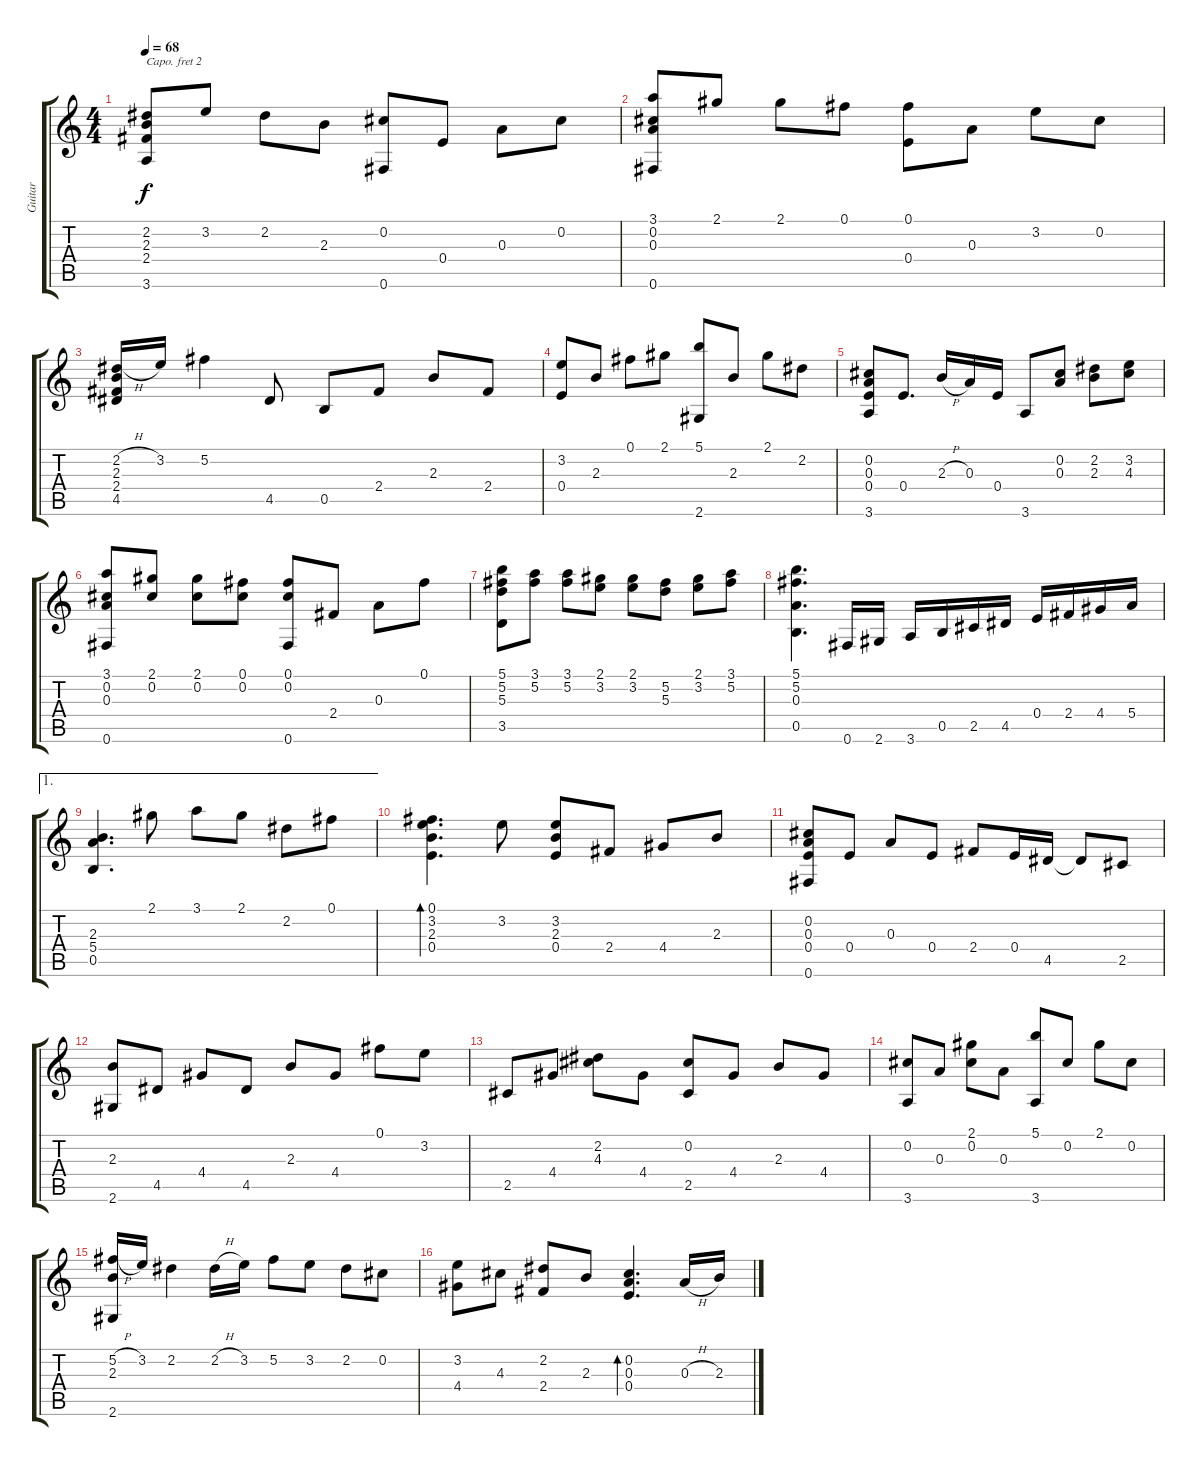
\track ("Guitar" "Guitar") {instrument acousticguitarnylon}
\staff {score tabs}
\capo 2
\tuning (E4 B3 G3 D3 A2 E2) {hide}
\ts (4 4)
\tempo 68
\clef g2
\ks c
(2.2 2.3 2.4 3.6).8{dy f} 3.2.8 2.2.8 2.3.8 (0.2 0.6).8 0.4.8 0.3.8 0.2.8 |
(3.1 0.2 0.3 0.6).8 2.1.8 2.1.8 0.1.8 (0.1 0.4).8 0.3.8 3.2.8 0.2.8 |
(2.2{h} 2.3 2.4 4.5).16 3.2.16 5.2.4 4.5.8 0.5.8 2.4.8 2.3.8 2.4.8 |
(3.2 0.4).8 2.3.8 0.1.8 2.1.8 (5.1 2.6).8 2.3.8 2.1.8 2.2.8 |
(0.2 0.3 0.4 3.6).8 0.4.8{d} 2.3{h}.16 0.3.16 0.4.16 3.6.8 (0.2 0.3).8 (2.2 2.3).8 (3.2 4.3).8 |
(3.1 0.2 0.3 0.6).8 (2.1 0.2).8 (2.1 0.2).8 (0.1 0.2).8 (0.1 0.2 0.6).8 2.4.8 0.3.8 0.1.8 |
(5.1 5.2 5.3 3.5).8 (3.1 5.2).8 (3.1 5.2).8 (2.1 3.2).8 (2.1 3.2).8 (5.2 5.3).8 (2.1 3.2).8 (3.1 5.2).8 |
(5.1 5.2 0.3 0.5).4{d} 0.6.16 2.6.16 3.6.16 0.5.16 2.5.16 4.5.16 0.4.16 2.4.16 4.4.16 5.4.16 |
\ae 1
(2.3 5.4 0.5).4{d} 2.1.8 3.1.8 2.1.8 2.2.8 0.1.8 |
(0.1 3.2 2.3 0.4).4{d bd 240} 3.2.8 (3.2 2.3 0.4).8 2.4.8 4.4.8 2.3.8 |
(0.2 0.3 0.4 0.6).8 0.4.8 0.3.8 0.4.8 2.4.8 0.4.16 4.5.16 4.5{t}.8 2.5.8 |
(2.3 2.6).8 4.5.8 4.4.8 4.5.8 2.3.8 4.4.8 0.1.8 3.2.8 |
2.5.8 4.4.8 (2.2 4.3).8 4.4.8 (0.2 2.5).8 4.4.8 2.3.8 4.4.8 |
(0.2 3.6).8 0.3.8 (2.1 0.2).8 0.3.8 (5.1 3.6).8 0.2.8 2.1.8 0.2.8 |
(5.2{h} 2.3 2.6).16 3.2.16 2.2.4 2.2{h}.16 3.2.16 5.2.8 3.2.8 2.2.8 0.2.8 |
(3.2 4.4).8 4.3.8 (2.2 2.4).8 2.3.8 (0.2 0.3 0.4).4{d bd 240} 0.3{h}.16 2.3.16
